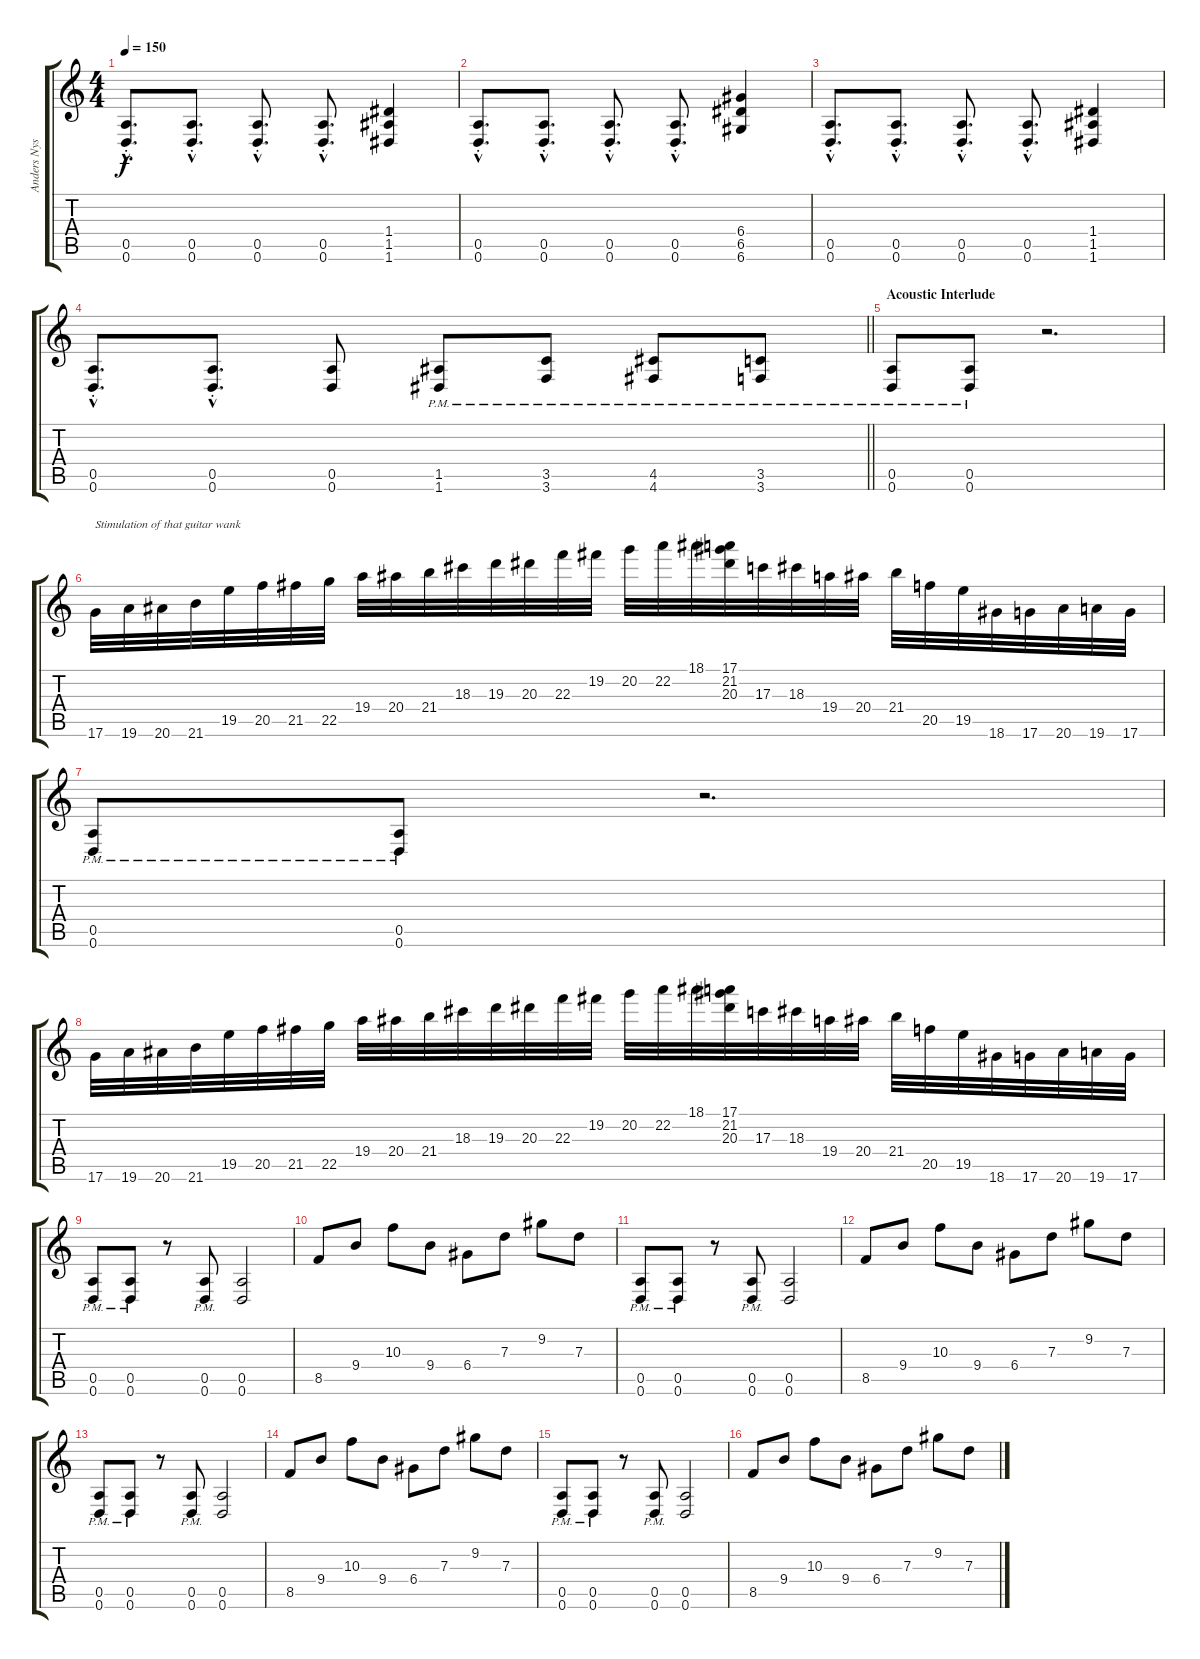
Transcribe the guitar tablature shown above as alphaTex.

\track ("Anders Nyström 1" "Anders Nys") {instrument distortionguitar}
\staff {score tabs}
\tuning (E4 B3 G3 D3 A2 D2) {hide}
\ts (4 4)
\tempo 150
\clef g2
\ks c
(0.5{hac st} 0.6{hac st}).8{d dy f balance 0} (0.5{hac st} 0.6{hac st}).8{d} (0.5{hac st} 0.6{hac st}).8{d} (0.5{hac st} 0.6{hac st}).8{d} (1.4 1.5 1.6).4 |
(0.5{hac st} 0.6{hac st}).8{d} (0.5{hac st} 0.6{hac st}).8{d} (0.5{hac st} 0.6{hac st}).8{d} (0.5{hac st} 0.6{hac st}).8{d} (6.4 6.5 6.6).4 |
(0.5{hac st} 0.6{hac st}).8{d balance 0} (0.5{hac st} 0.6{hac st}).8{d} (0.5{hac st} 0.6{hac st}).8{d} (0.5{hac st} 0.6{hac st}).8{d} (1.4 1.5 1.6).4 |
\barLineRight lightlight
(0.5{hac st} 0.6{hac st}).8{d} (0.5{hac st} 0.6{hac st}).8{d} (0.5 0.6).8 (1.5{pm} 1.6{pm}).8 (3.5{pm} 3.6{pm}).8 (4.5{pm} 4.6{pm}).8 (3.5{pm} 3.6{pm}).8 |
\section ("" "Acoustic Interlude")
(0.5{pm} 0.6).8 (0.5{pm} 0.6).8 r.2{d} |
17.6.32{txt "Stimulation of that guitar wank" volume 15 instrument overdrivenguitar} 19.6.32 20.6.32 21.6.32 19.5.32 20.5.32 21.5.32 22.5.32 19.4.32 20.4.32 21.4.32 18.3.32 19.3.32 20.3.32 22.3.32 19.2.32 20.2.32 22.2.32 18.1.32 (17.1 21.2 20.3).32 17.3.32 18.3.32 19.4.32 20.4.32 21.4.32 20.5.32 19.5.32 18.6.32 17.6.32 20.6.32 19.6.32 17.6.32 |
(0.5{pm} 0.6).8{instrument distortionguitar} (0.5{pm} 0.6).8 r.2{d} |
17.6.32{volume 15 instrument overdrivenguitar} 19.6.32 20.6.32 21.6.32 19.5.32 20.5.32 21.5.32 22.5.32 19.4.32 20.4.32 21.4.32 18.3.32 19.3.32 20.3.32 22.3.32 19.2.32 20.2.32 22.2.32 18.1.32 (17.1 21.2 20.3).32 17.3.32 18.3.32 19.4.32 20.4.32 21.4.32 20.5.32 19.5.32 18.6.32 17.6.32 20.6.32 19.6.32 17.6.32 |
(0.5{pm} 0.6).8{instrument distortionguitar} (0.5{pm} 0.6).8 r.8 (0.5{pm} 0.6).8 (0.5 0.6).2 |
8.5.8 9.4.8 10.3.8 9.4.8 6.4.8 7.3.8 9.2.8 7.3.8 |
(0.5{pm} 0.6).8 (0.5{pm} 0.6).8 r.8 (0.5{pm} 0.6).8 (0.5 0.6).2 |
8.5.8 9.4.8 10.3.8 9.4.8 6.4.8 7.3.8 9.2.8 7.3.8 |
(0.5{pm} 0.6).8 (0.5{pm} 0.6).8 r.8 (0.5{pm} 0.6).8 (0.5 0.6).2 |
8.5.8 9.4.8 10.3.8 9.4.8 6.4.8 7.3.8 9.2.8 7.3.8 |
(0.5{pm} 0.6).8 (0.5{pm} 0.6).8 r.8 (0.5{pm} 0.6).8 (0.5 0.6).2 |
8.5.8 9.4.8 10.3.8 9.4.8 6.4.8 7.3.8 9.2.8 7.3.8
